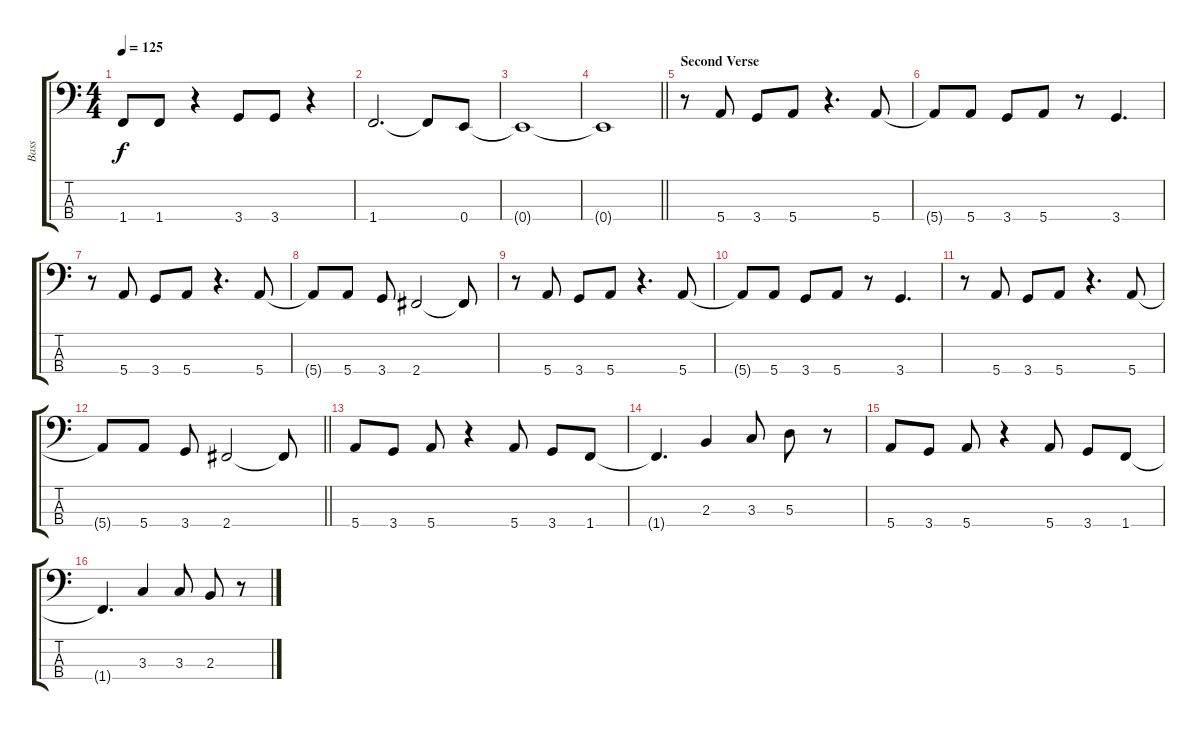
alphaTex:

\track ("Bass" "Bass") {instrument electricbassfinger}
\staff {score tabs}
\tuning (G2 D2 A1 E1) {hide}
\ts (4 4)
\tempo 125
\clef f4
\ks c
1.4.8{dy f} 1.4.8 r.4 3.4.8 3.4.8 r.4 |
1.4.2{d} 1.4{t}.8 0.4.8 |
0.4{t}.1 |
\barLineRight lightlight
0.4{t}.1 |
\section ("" "Second Verse")
r.8 5.4.8 3.4.8 5.4.8 r.4{d} 5.4.8 |
5.4{t}.8 5.4.8 3.4.8 5.4.8 r.8 3.4.4{d} |
r.8 5.4.8 3.4.8 5.4.8 r.4{d} 5.4.8 |
5.4{t}.8 5.4.8 3.4.8 2.4.2 2.4{t}.8 |
r.8 5.4.8 3.4.8 5.4.8 r.4{d} 5.4.8 |
5.4{t}.8 5.4.8 3.4.8 5.4.8 r.8 3.4.4{d} |
r.8 5.4.8 3.4.8 5.4.8 r.4{d} 5.4.8 |
\barLineRight lightlight
5.4{t}.8 5.4.8 3.4.8 2.4.2 2.4{t}.8 |
5.4.8 3.4.8 5.4.8 r.4 5.4.8 3.4.8 1.4.8 |
1.4{t}.4{d} 2.3.4 3.3.8 5.3.8 r.8 |
5.4.8 3.4.8 5.4.8 r.4 5.4.8 3.4.8 1.4.8 |
1.4{t}.4{d} 3.3.4 3.3.8 2.3.8 r.8
